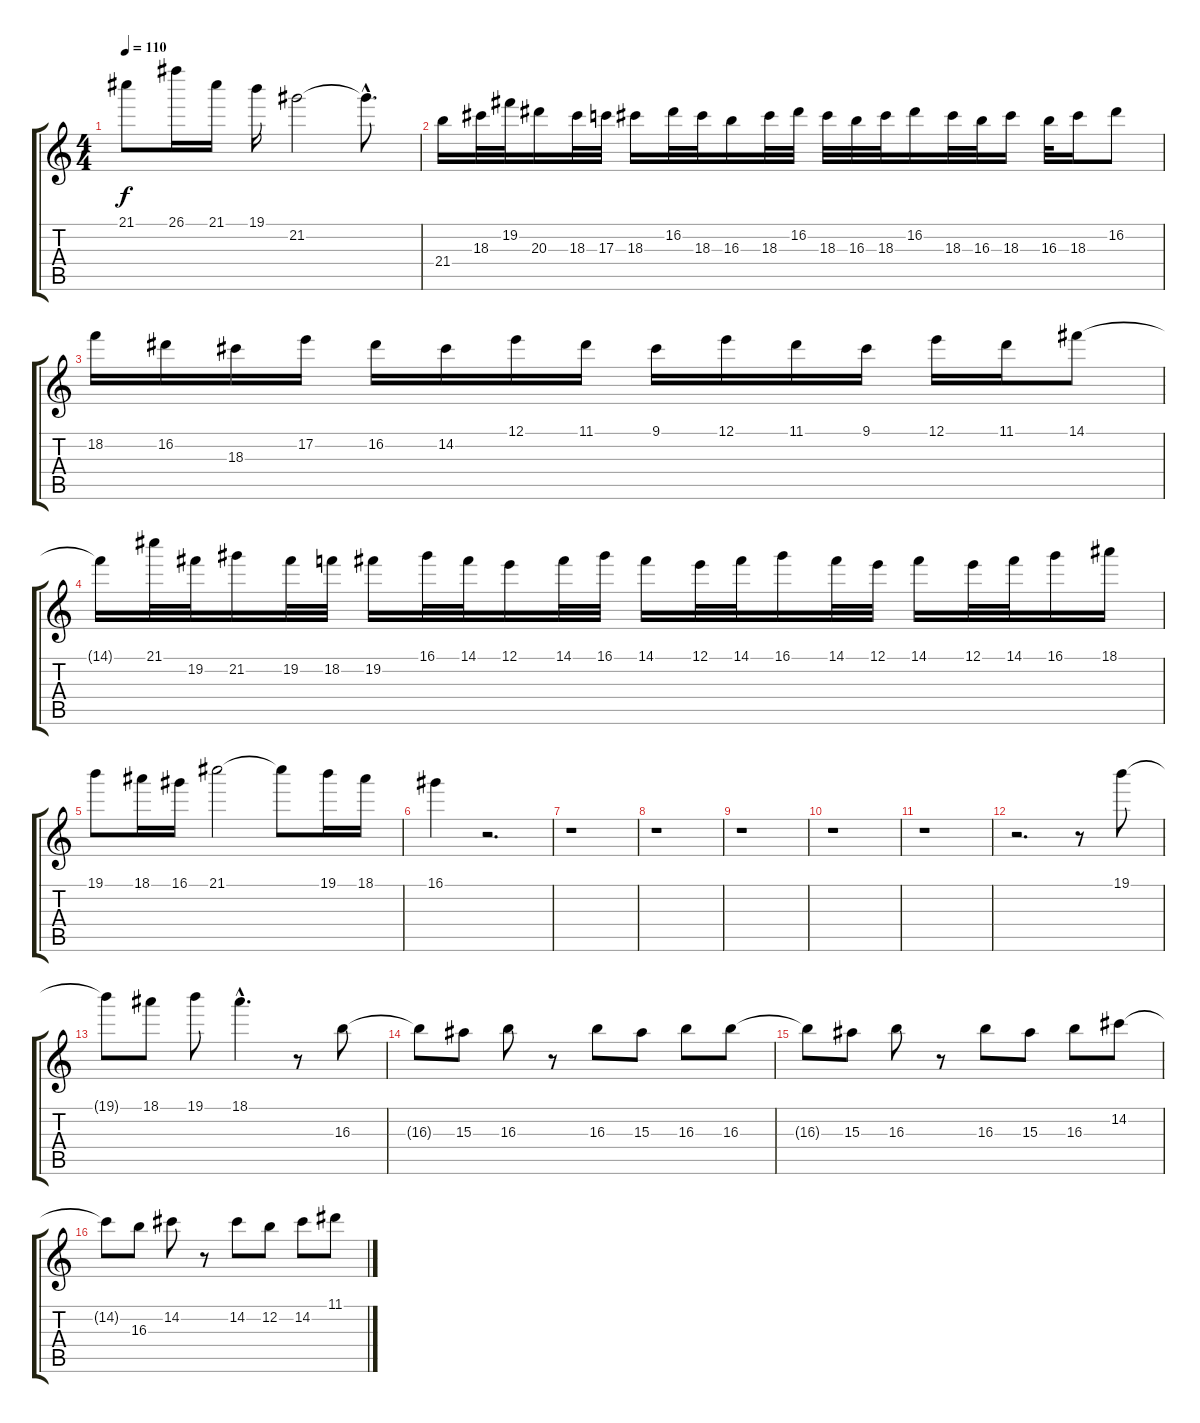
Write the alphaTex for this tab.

\track "" {instrument overdrivenguitar}
\staff {score tabs}
\tuning (E4 B3 G3 D3 A2 E2) {hide}
\ts (4 4)
\tempo 110
\clef g2
\ks c
21.1{t}.8{dy f} 26.1.16 21.1.16 19.1.16 21.2.2 21.2{hac t}.8{d} |
21.4.16 18.3.32 19.2.32 20.3.16 18.3.32 17.3.32 18.3.16 16.2.32 18.3.32 16.3.16 18.3.32 16.2.32 18.3.32 16.3.32 18.3.32 16.2.16 18.3.32 16.3.32 18.3.16 16.3.32 18.3.16 16.2.8 |
18.2.16 16.2.16 18.3.16 17.2.16 16.2.16 14.2.16 12.1.16 11.1.16 9.1.16 12.1.16 11.1.16 9.1.16 12.1.16 11.1.16 14.1.8 |
14.1{t}.16 21.1.32 19.2.32 21.2.16 19.2.32 18.2.32 19.2.16 16.1.32 14.1.32 12.1.16 14.1.32 16.1.32 14.1.16 12.1.32 14.1.32 16.1.16 14.1.32 12.1.32 14.1.16 12.1.32 14.1.32 16.1.16 18.1.16 |
19.1.8 18.1.16 16.1.16 21.1.2 21.1{t}.8 19.1.16 18.1.16 |
16.1.4 r.2{d} |
r.1 |
r.1 |
r.1 |
r.1 |
r.1 |
r.2{d} r.8 19.1.8 |
19.1{t}.8 18.1.8 19.1.8 18.1{hac}.4{d} r.8 16.3.8 |
16.3{t}.8 15.3.8 16.3.8 r.8 16.3.8 15.3.8 16.3.8 16.3.8 |
16.3{t}.8 15.3.8 16.3.8 r.8 16.3.8 15.3.8 16.3.8 14.2.8 |
14.2{t}.8 16.3.8 14.2.8 r.8 14.2.8 12.2.8 14.2.8 11.1.8
